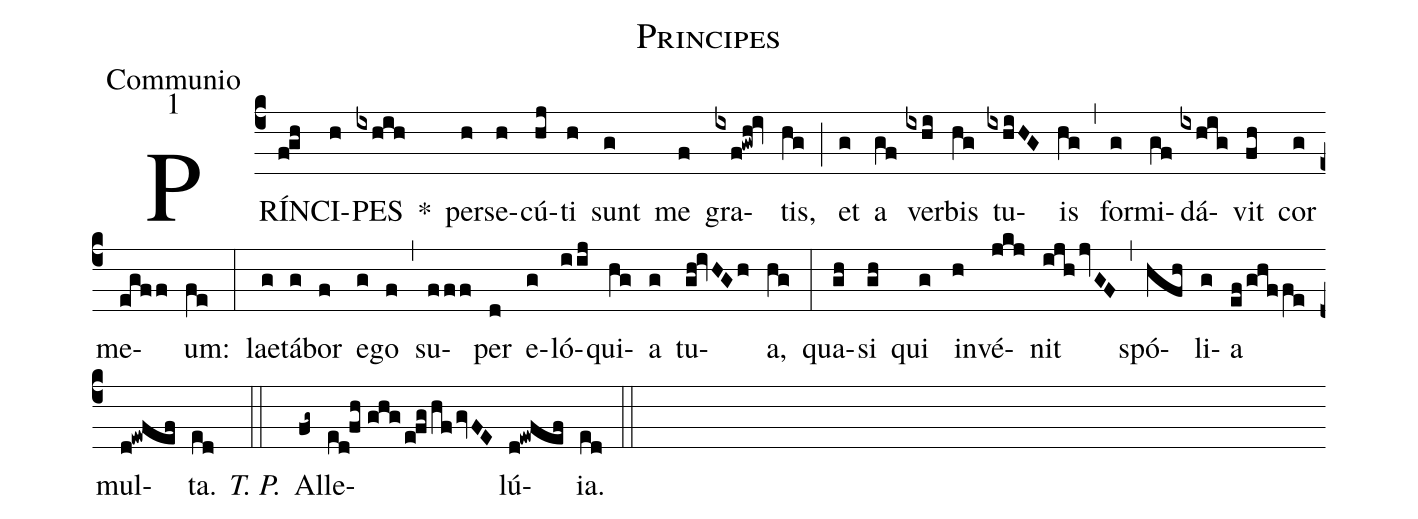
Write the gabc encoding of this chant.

name:Principes;
office-part:Communio;
mode:1;
%%
(c4) PRÍN(f!gh)CI(h)PES(ixhih) *() per(h)se(h)cú(hj)ti(h) sunt(g) me(f) gra(ixf!gwh!iv)tis,(hg) (;) et(g) a(gf) ver(ixhi)bis(hg) tu(ixhiHG)is(hg) (,) for(g)mi(gf)dá(ixhig)vit(fh) cor(g) me(egff)um:(fe) (:) lae(g)tá(g)bor(f) e(g)go(f) (,) su(fff)per(d) e(g)ló(iij)qui(hg)a(g) tu(gh!ivHGh)a,(hg) (:) qua(gh)si(gh) qui(g) in(h)vé(jkj)nit(ijh/jvGF) (,) spó(hfh)li(g)a(ef/ghffe) mul(d!ewfef)ta.(ed) <i>T. P.</i>(::) Al(fg~)le(ed!fh//ghg/e!fg/hfgvFE)lú(d!ewfef)ia.(ed) (::)
